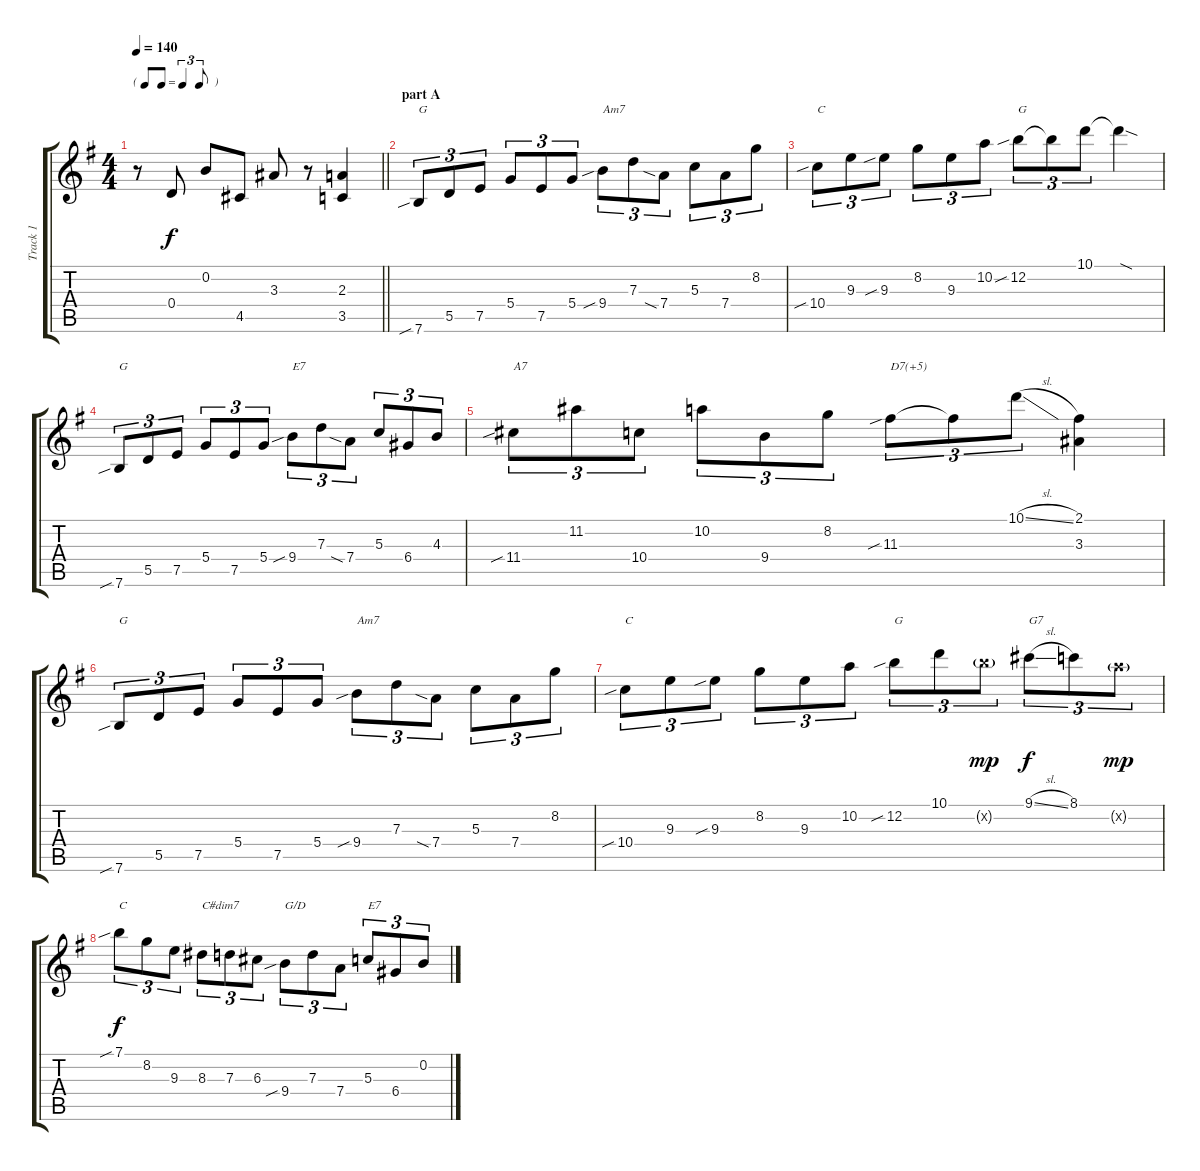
\track ("Track 1" "Track 1") {instrument acousticguitarsteel}
\staff {score tabs}
\tuning (E4 B3 G3 D3 A2 E2) {hide}
\ts (4 4)
\tf triplet8th
\tempo 140
\clef g2
\barLineRight lightlight
\ks g
r.8{dy f instrument acousticguitarsteel} 0.4.8 0.2.8 4.5.8 3.3.8 r.8 (2.3 3.5).4 |
\section ("" "part A ")
7.6{sib}.8{tu (3 2) txt "G"} 5.5.8{tu (3 2)} 7.5.8{tu (3 2)} 5.4.8{tu (3 2)} 7.5.8{tu (3 2)} 5.4.8{tu (3 2)} 9.4{sib}.8{tu (3 2) txt "Am7"} 7.3.8{tu (3 2)} 7.4{sia}.8{tu (3 2)} 5.3.8{tu (3 2)} 7.4.8{tu (3 2)} 8.2.8{tu (3 2)} |
10.4{sib}.8{tu (3 2) txt "C"} 9.3.8{tu (3 2)} 9.3{sib}.8{tu (3 2)} 8.2.8{tu (3 2)} 9.3.8{tu (3 2)} 10.2.8{tu (3 2)} 12.2{sib}.8{tu (3 2) txt "G"} 12.2{t}.8{tu (3 2)} 10.1.8{tu (3 2)} 10.1{sod t}.4 |
7.6{sib}.8{tu (3 2) txt "G"} 5.5.8{tu (3 2)} 7.5.8{tu (3 2)} 5.4.8{tu (3 2)} 7.5.8{tu (3 2)} 5.4.8{tu (3 2)} 9.4{sib}.8{tu (3 2) txt "E7"} 7.3.8{tu (3 2)} 7.4{sia}.8{tu (3 2)} 5.3.8{tu (3 2)} 6.4.8{tu (3 2)} 4.3.8{tu (3 2)} |
11.4{sib}.8{tu (3 2) txt "A7"} 11.2.8{tu (3 2)} 10.4.8{tu (3 2)} 10.2.8{tu (3 2)} 9.4.8{tu (3 2)} 8.2.8{tu (3 2)} 11.3{sib}.8{tu (3 2) txt "D7(+5)"} 11.3{t}.8{tu (3 2)} 10.1{sl}.8{tu (3 2)} (2.1 3.3).4 |
7.6{sib}.8{tu (3 2) txt "G"} 5.5.8{tu (3 2)} 7.5.8{tu (3 2)} 5.4.8{tu (3 2)} 7.5.8{tu (3 2)} 5.4.8{tu (3 2)} 9.4{sib}.8{tu (3 2) txt "Am7"} 7.3.8{tu (3 2)} 7.4{sia}.8{tu (3 2)} 5.3.8{tu (3 2)} 7.4.8{tu (3 2)} 8.2.8{tu (3 2)} |
10.4{sib}.8{tu (3 2) txt "C"} 9.3.8{tu (3 2)} 9.3{sib}.8{tu (3 2)} 8.2.8{tu (3 2)} 9.3.8{tu (3 2)} 10.2.8{tu (3 2)} 12.2{sib}.8{tu (3 2) txt "G"} 10.1.8{tu (3 2)} 12.2{g x}.8{tu (3 2) dy mp} 9.1{sl}.8{tu (3 2) txt "G7" dy f} 8.1.8{tu (3 2)} 10.2{g x}.8{tu (3 2) dy mp} |
7.1{sib}.8{tu (3 2) txt "C" dy f} 8.2.8{tu (3 2)} 9.3.8{tu (3 2)} 8.3.8{tu (3 2) txt "C#dim7"} 7.3.8{tu (3 2)} 6.3.8{tu (3 2)} 9.4{sib}.8{tu (3 2) txt "G/D"} 7.3.8{tu (3 2)} 7.4.8{tu (3 2)} 5.3.8{tu (3 2) txt "E7"} 6.4.8{tu (3 2)} 0.2.8{tu (3 2)}
